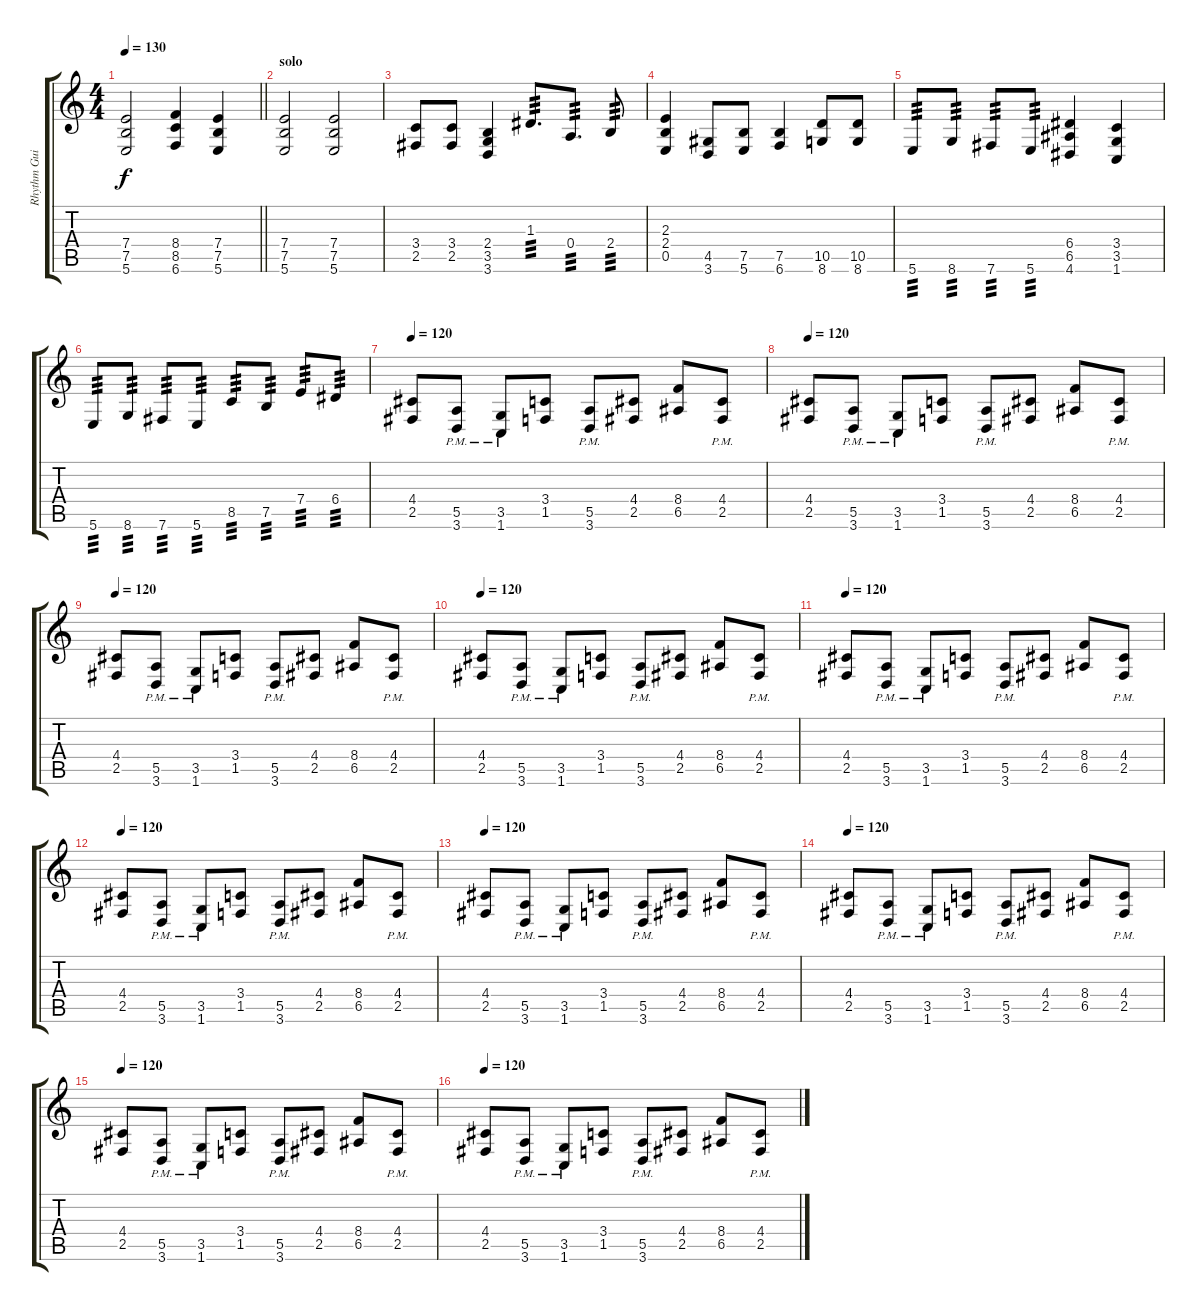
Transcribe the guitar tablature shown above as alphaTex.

\track ("Rhythm Guitar" "Rhythm Gui") {instrument distortionguitar}
\staff {score tabs}
\tuning (B3 Gb3 D3 A2 E2 B1) {hide}
\ts (4 4)
\tempo 130
\clef g2
\barLineRight lightlight
\ks c
(7.4 7.5 5.6).2{dy f} (8.4 8.5 6.6).4 (7.4 7.5 5.6).4 |
\section ("" "solo")
(7.4 7.5 5.6).2 (7.4 7.5 5.6).2 |
(3.4 2.5).8 (3.4 2.5).8 (2.4 3.5 3.6).4 1.3.8{d tp 3} 0.4.8{d tp 3} 2.4.8{tp 3} |
(2.3 2.4 0.5).4 (4.5 3.6).8 (7.5 5.6).8 (7.5 6.6).4 (10.5 8.6).8 (10.5 8.6).8 |
5.6.8{tp 3} 8.6.8{tp 3} 7.6.8{tp 3} 5.6.8{tp 3} (6.4 6.5 4.6).4 (3.4 3.5 1.6).4 |
5.6.8{tp 3} 8.6.8{tp 3} 7.6.8{tp 3} 5.6.8{tp 3} 8.5.8{tp 3} 7.5.8{tp 3} 7.4.8{tp 3} 6.4.8{tp 3} |
\tempo 120
(4.4 2.5).8 (5.5{pm} 3.6{pm}).8 (3.5{pm} 1.6{pm}).8 (3.4 1.5).8 (5.5{pm} 3.6{pm}).8 (4.4 2.5).8 (8.4 6.5).8 (4.4{pm} 2.5{pm}).8 |
\tempo 120
(4.4 2.5).8 (5.5{pm} 3.6{pm}).8 (3.5{pm} 1.6{pm}).8 (3.4 1.5).8 (5.5{pm} 3.6{pm}).8 (4.4 2.5).8 (8.4 6.5).8 (4.4{pm} 2.5{pm}).8 |
\tempo 120
(4.4 2.5).8 (5.5{pm} 3.6{pm}).8 (3.5{pm} 1.6{pm}).8 (3.4 1.5).8 (5.5{pm} 3.6{pm}).8 (4.4 2.5).8 (8.4 6.5).8 (4.4{pm} 2.5{pm}).8 |
\tempo 120
(4.4 2.5).8 (5.5{pm} 3.6{pm}).8 (3.5{pm} 1.6{pm}).8 (3.4 1.5).8 (5.5{pm} 3.6{pm}).8 (4.4 2.5).8 (8.4 6.5).8 (4.4{pm} 2.5{pm}).8 |
\tempo 120
(4.4 2.5).8 (5.5{pm} 3.6{pm}).8 (3.5{pm} 1.6{pm}).8 (3.4 1.5).8 (5.5{pm} 3.6{pm}).8 (4.4 2.5).8 (8.4 6.5).8 (4.4{pm} 2.5{pm}).8 |
\tempo 120
(4.4 2.5).8 (5.5{pm} 3.6{pm}).8 (3.5{pm} 1.6{pm}).8 (3.4 1.5).8 (5.5{pm} 3.6{pm}).8 (4.4 2.5).8 (8.4 6.5).8 (4.4{pm} 2.5{pm}).8 |
\tempo 120
(4.4 2.5).8 (5.5{pm} 3.6{pm}).8 (3.5{pm} 1.6{pm}).8 (3.4 1.5).8 (5.5{pm} 3.6{pm}).8 (4.4 2.5).8 (8.4 6.5).8 (4.4{pm} 2.5{pm}).8 |
\tempo 120
(4.4 2.5).8 (5.5{pm} 3.6{pm}).8 (3.5{pm} 1.6{pm}).8 (3.4 1.5).8 (5.5{pm} 3.6{pm}).8 (4.4 2.5).8 (8.4 6.5).8 (4.4{pm} 2.5{pm}).8 |
\tempo 120
(4.4 2.5).8 (5.5{pm} 3.6{pm}).8 (3.5{pm} 1.6{pm}).8 (3.4 1.5).8 (5.5{pm} 3.6{pm}).8 (4.4 2.5).8 (8.4 6.5).8 (4.4{pm} 2.5{pm}).8 |
\tempo 120
(4.4 2.5).8 (5.5{pm} 3.6{pm}).8 (3.5{pm} 1.6{pm}).8 (3.4 1.5).8 (5.5{pm} 3.6{pm}).8 (4.4 2.5).8 (8.4 6.5).8 (4.4{pm} 2.5{pm}).8
